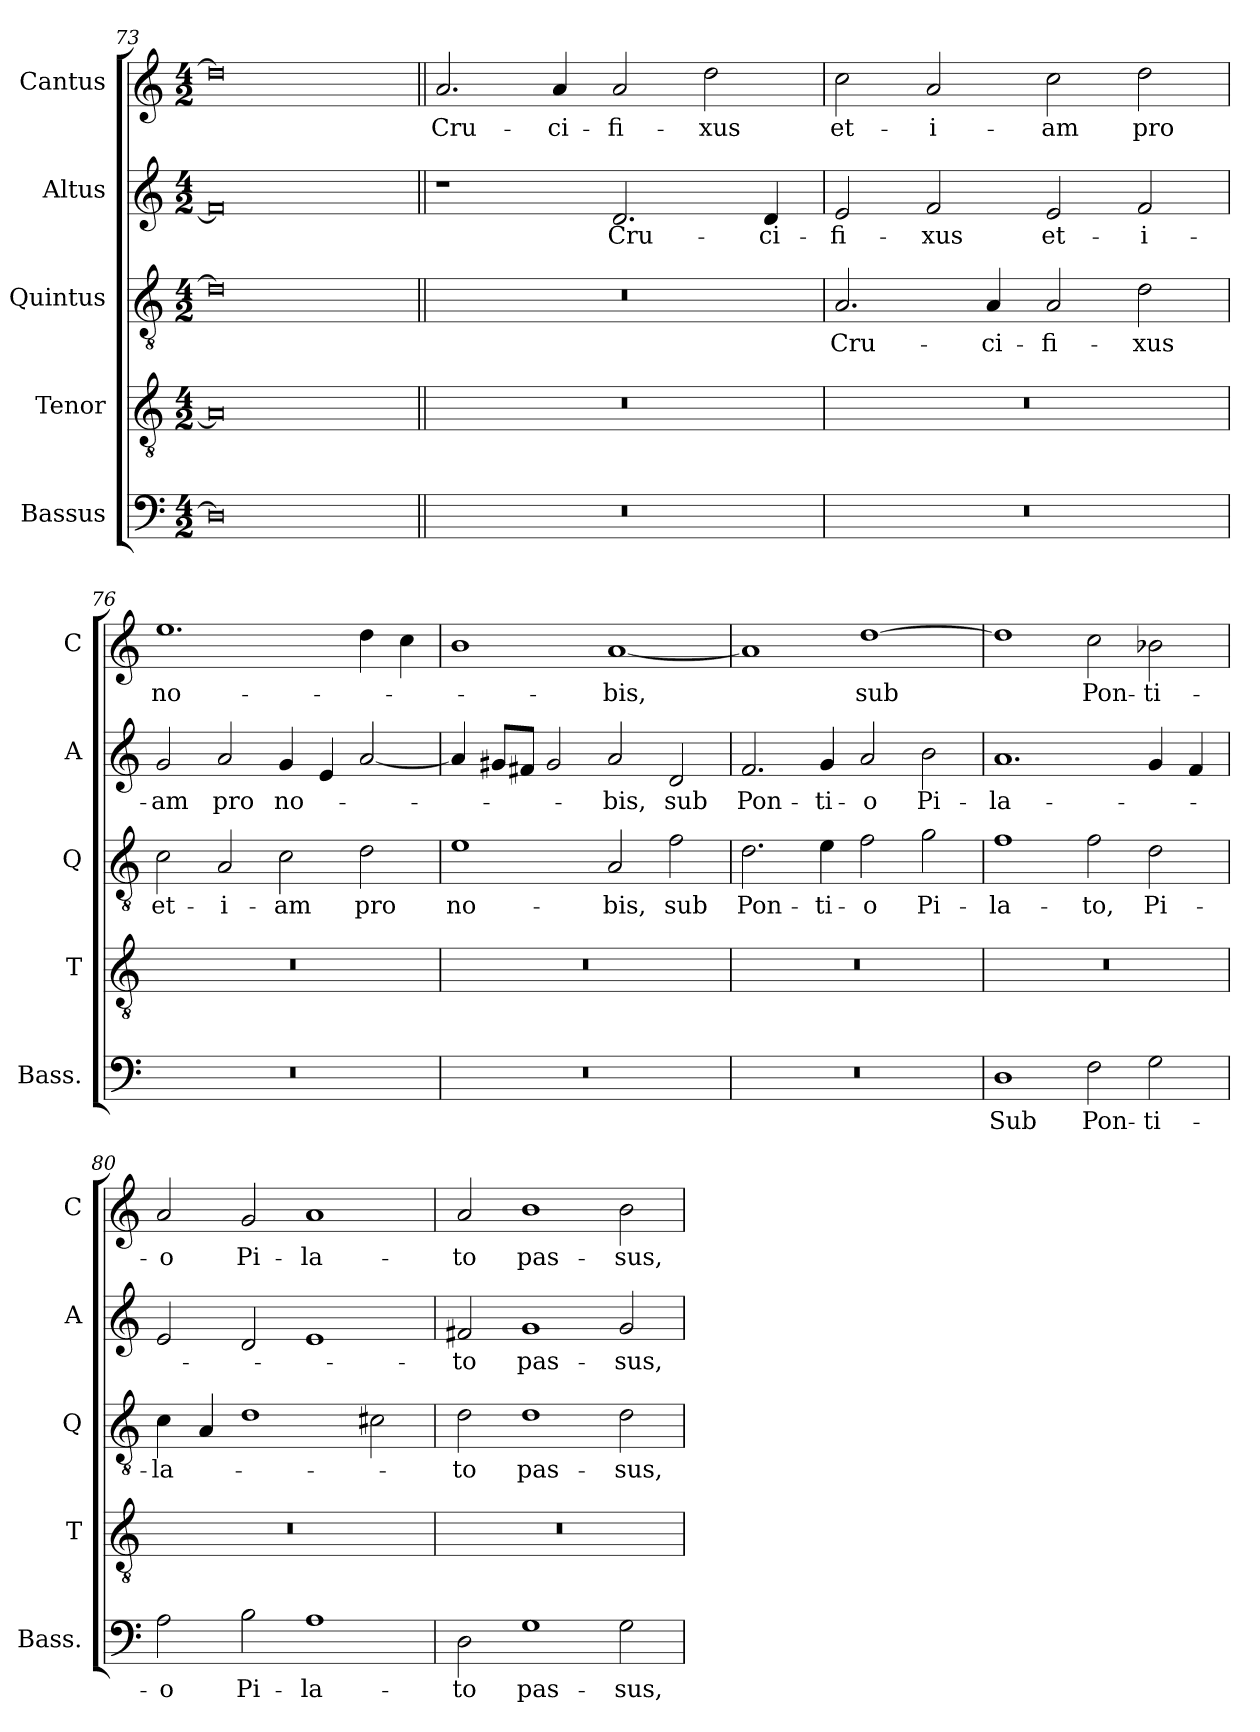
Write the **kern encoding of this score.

**kern	**text	**kern	**kern	**text	**kern	**text	**kern	**text
*part5	*part5	*part4	*part3	*part3	*part2	*part2	*part1	*part1
*staff5	*staff5	*staff4	*staff3	*staff3	*staff2	*staff2	*staff1	*staff1
*I"Bassus	*	*I"Tenor	*I"Quintus	*	*I"Altus	*	*I"Cantus	*
*I'Bass.	*	*I'T	*I'Q	*	*I'A	*	*I'C	*
*clefF4	*	*clefGv2	*clefGv2	*	*clefG2	*	*clefG2	*
*	*	*ITrd7c12	*ITrd7c12	*	*	*	*	*
*k[]	*	*k[]	*k[]	*	*k[]	*	*k[]	*
*C:	*	*C:	*C:	*	*C:	*	*C:	*
*M4/2	*	*M4/2	*M4/2	*	*M4/2	*	*M4/2	*
=73	=73	=73	=73	=73	=73	=73	=73	=73
0D\]	.	0AA/]	0D\]	.	0f#/]	.	0dd\]	.
=74||	=74||	=74||	=74||	=74||	=74||	=74||	=74||	=74||
0r	.	0r	0r	.	1r	.	2.a/	Cru-
.	.	.	.	.	.	.	4a/	-ci-
.	.	.	.	.	2.d/	Cru-	2a/	-fi-
.	.	.	.	.	.	.	2dd\	-xus
.	.	.	.	.	4d/	-ci-	.	.
=75	=75	=75	=75	=75	=75	=75	=75	=75
0r	.	0r	2.AA/	Cru-	2e/	-fi-	2cc\	et-
.	.	.	.	.	2f/	-xus	2a/	-i-
.	.	.	4AA/	-ci-	.	.	.	.
.	.	.	2AA/	-fi-	2e/	et-	2cc\	-am
.	.	.	2D\	-xus	2f/	-i-	2dd\	pro
=76	=76	=76	=76	=76	=76	=76	=76	=76
0r	.	0r	2C\	et-	2g/	-am	1.ee\	no-
.	.	.	2AA/	-i-	2a/	pro	.	.
.	.	.	2C\	-am	4g/	no-	.	.
.	.	.	.	.	4e/	.	.	.
.	.	.	2D\	pro	[2a/	.	4dd\	.
.	.	.	.	.	.	.	4cc\	.
=77	=77	=77	=77	=77	=77	=77	=77	=77
0r	.	0r	1E\	no-	4a/]	.	1b\	.
.	.	.	.	.	8g#/L	.	.	.
.	.	.	.	.	8f#/J	.	.	.
.	.	.	.	.	2g#/	.	.	.
.	.	.	2AA/	-bis,	2a/	-bis,	[1a/	-bis,
.	.	.	2F\	sub	2d/	sub	.	.
=78	=78	=78	=78	=78	=78	=78	=78	=78
0r	.	0r	2.D\	Pon-	2.f/	Pon-	1a/]	.
.	.	.	4E\	-ti-	4g/	-ti-	.	.
.	.	.	2F\	-o	2a/	-o	[1dd\	sub
.	.	.	2G\	Pi-	2b\	Pi-	.	.
=79	=79	=79	=79	=79	=79	=79	=79	=79
1D\	Sub	0r	1F\	-la-	1.a/	-la-	1dd\]	.
2F\	Pon-	.	2F\	-to,	.	.	2cc\	Pon-
2G\	-ti-	.	2D\	Pi-	4g/	.	2b-X\	-ti-
.	.	.	.	.	4f/	.	.	.
=80	=80	=80	=80	=80	=80	=80	=80	=80
2A\	-o	0r	4C\	-la-	2e/	.	2a/	-o
.	.	.	4AA/	.	.	.	.	.
2B\	Pi-	.	1D\	.	2d/	.	2g/	Pi-
1A\	-la-	.	.	.	1e/	.	1a/	-la-
.	.	.	2C#\	.	.	.	.	.
=81	=81	=81	=81	=81	=81	=81	=81	=81
2D\	-to	0r	2D\	-to	2f#X/	-to	2a/	-to
1G\	pas-	.	1D\	pas-	1g/	pas-	1b\	pas-
2G\	-sus,	.	2D\	-sus,	2g/	-sus,	2b\	-sus,
=	=	=	=	=	=	=	=	=
*-	*-	*-	*-	*-	*-	*-	*-	*-
